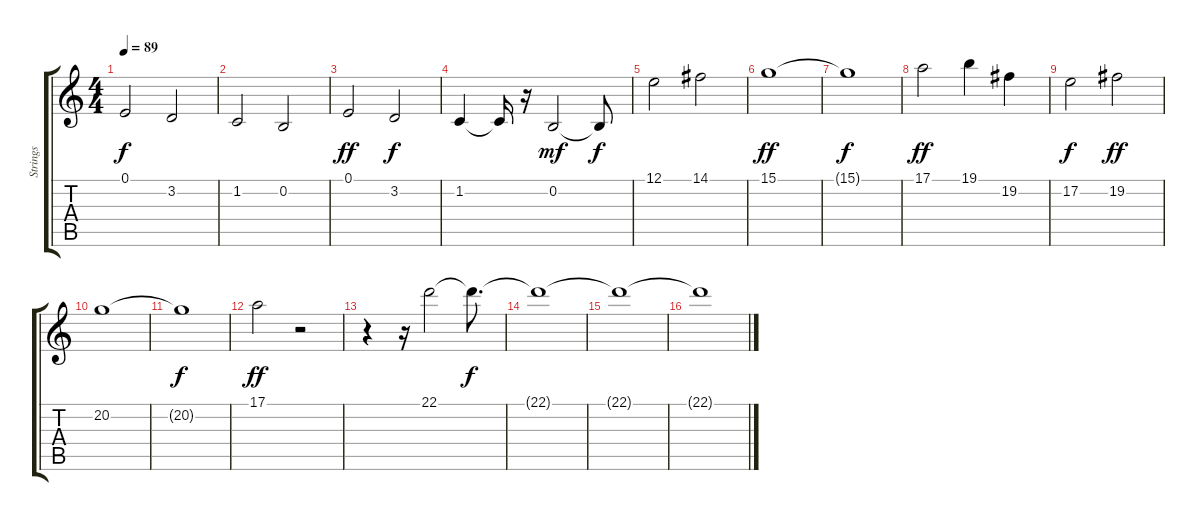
\track ("Strings" "Strings") {instrument stringensemble2}
\staff {score tabs}
\tuning (E4 B3 G3 D3 A2 E2) {hide}
\ts (4 4)
\tempo 89
\clef g2
\ks c
0.1.2{dy f} 3.2.2 |
1.2.2 0.2.2 |
0.1.2{dy ff} 3.2.2{dy f} |
1.2.4 1.2{t}.16 r.16 0.2.2{dy mf} 0.2{t}.8{dy f} |
12.1.2 14.1.2 |
15.1.1{dy ff} |
15.1{t}.1{dy f} |
17.1.2{dy ff} 19.1.4 19.2.4 |
17.2.2{dy f} 19.2.2{dy ff} |
20.2.1 |
20.2{t}.1{dy f} |
17.1.2{dy ff} r.2 |
r.4 r.16 22.1.2 22.1{t}.8{d dy f} |
22.1{t}.1 |
22.1{t}.1 |
22.1{t}.1
